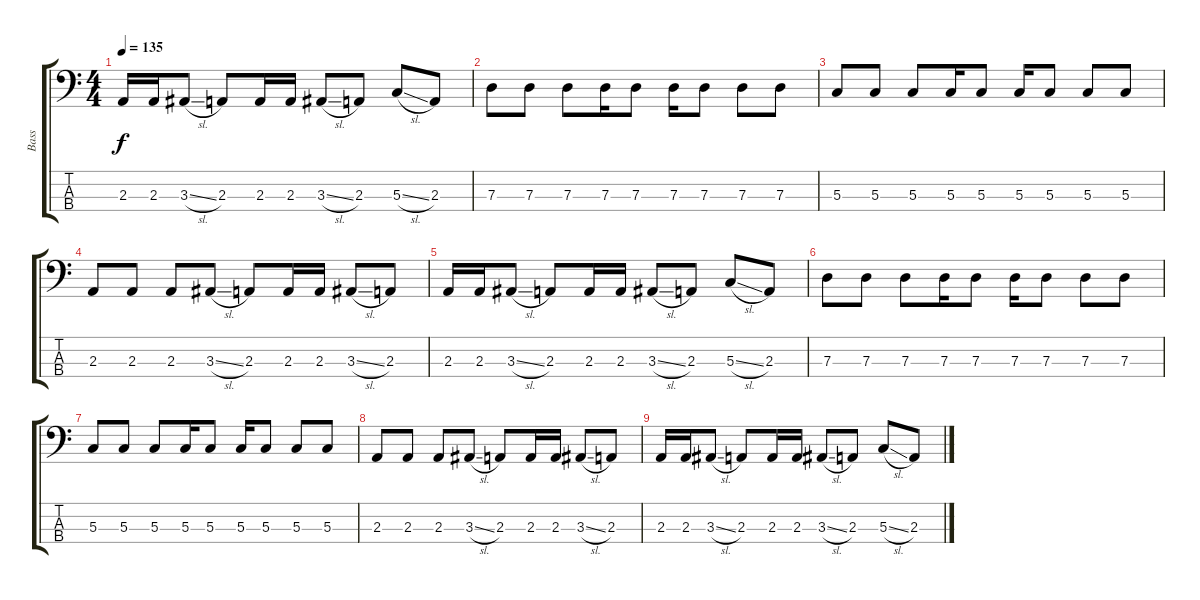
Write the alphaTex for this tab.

\track ("Bass" "Bass") {instrument electricbassfinger}
\staff {score tabs}
\tuning (F2 C2 G1 D1) {hide}
\ts (4 4)
\tempo 135
\clef f4
\ks c
2.3.16{dy f} 2.3.16 3.3{sl}.8 2.3.8 2.3.16 2.3.16 3.3{sl}.8 2.3.8 5.3{sl}.8 2.3.8 |
7.3.8 7.3.8 7.3.8 7.3.16 7.3.8 7.3.16 7.3.8 7.3.8 7.3.8 |
5.3.8 5.3.8 5.3.8 5.3.16 5.3.8 5.3.16 5.3.8 5.3.8 5.3.8 |
2.3.8 2.3.8 2.3.8 3.3{sl}.8 2.3.8 2.3.16 2.3.16 3.3{sl}.8 2.3.8 |
2.3.16 2.3.16 3.3{sl}.8 2.3.8 2.3.16 2.3.16 3.3{sl}.8 2.3.8 5.3{sl}.8 2.3.8 |
7.3.8 7.3.8 7.3.8 7.3.16 7.3.8 7.3.16 7.3.8 7.3.8 7.3.8 |
5.3.8 5.3.8 5.3.8 5.3.16 5.3.8 5.3.16 5.3.8 5.3.8 5.3.8 |
2.3.8 2.3.8 2.3.8 3.3{sl}.8 2.3.8 2.3.16 2.3.16 3.3{sl}.8 2.3.8 |
2.3.16 2.3.16 3.3{sl}.8 2.3.8 2.3.16 2.3.16 3.3{sl}.8 2.3.8 5.3{sl}.8 2.3.8
